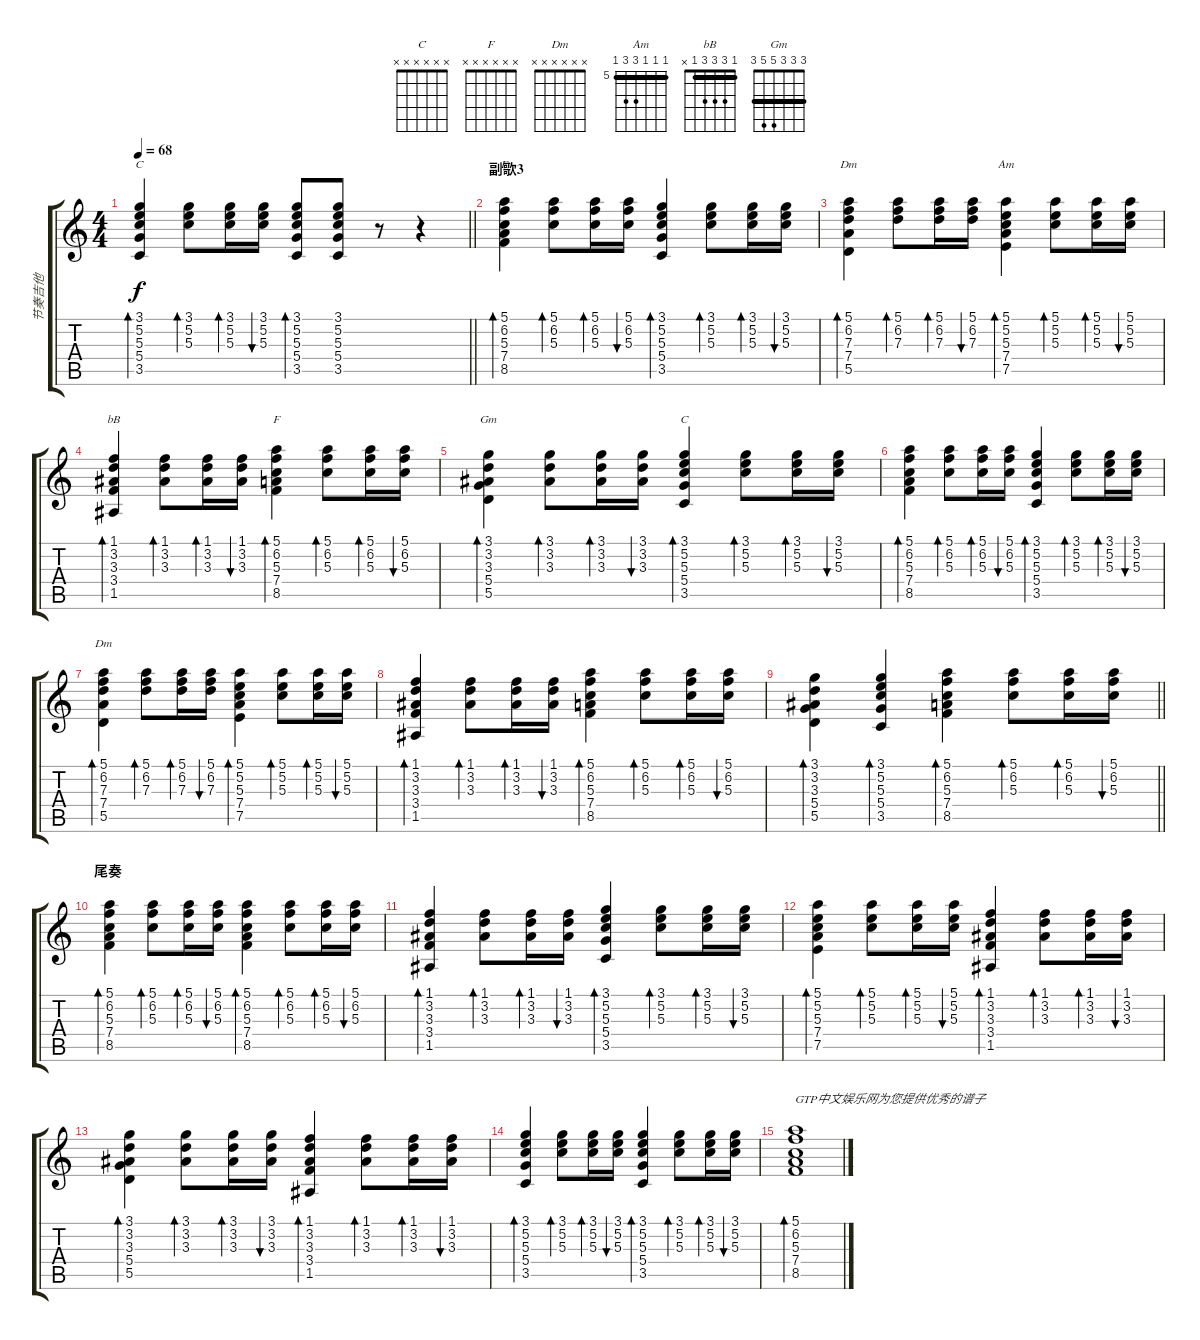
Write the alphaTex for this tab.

\track ("节奏吉他" "节奏吉他") {instrument acousticguitarsteel}
\staff {score tabs}
\tuning (E4 B3 G3 D3 A2 E2) {hide}
\chord ("C" 3 5 5 5 3 x) {barre 3}
\chord ("F" 5 6 5 7 8 x) {firstfret 5 barre 5}
\chord ("Dm" 5 6 7 7 5 x) {firstfret 5 barre 5}
\chord ("Am" 5 5 5 7 7 5) {firstfret 5 barre 5}
\chord ("bB" 1 3 3 3 1 x) {barre 1}
\chord ("F" x x x x x x)
\chord ("Gm" 3 3 3 5 5 3) {barre 3}
\chord ("C" x x x x x x)
\chord ("Dm" x x x x x x)
\ts (4 4)
\tempo 68
\clef g2
\barLineRight lightlight
\ks c
(3.1 5.2 5.3 5.4 3.5).4{bd 30 ch "C" dy f} (3.1 5.2 5.3).8{bd 30} (3.1 5.2 5.3).16{bd 60} (3.1 5.2 5.3).16{bu 30} (3.1 5.2 5.3 5.4 3.5).8{bd 60} (3.1 5.2 5.3 5.4 3.5).8 r.8 r.4 |
\section ("" "副歌3")
(5.1 6.2 5.3 7.4 8.5).4{bd 30 ch "F"} (5.1 6.2 5.3).8{bd 30} (5.1 6.2 5.3).16{bd 60} (5.1 6.2 5.3).16{bu 30} (3.1 5.2 5.3 5.4 3.5).4{bd 30} (3.1 5.2 5.3).8{bd 30} (3.1 5.2 5.3).16{bd 60} (3.1 5.2 5.3).16{bu 30} |
(5.1 6.2 7.3 7.4 5.5).4{bd 30 ch "Dm"} (5.1 6.2 7.3).8{bd 30} (5.1 6.2 7.3).16{bd 60} (5.1 6.2 7.3).16{bu 30} (5.1 5.2 5.3 7.4 7.5).4{bd 30 ch "Am"} (5.1 5.2 5.3).8{bd 30} (5.1 5.2 5.3).16{bd 60} (5.1 5.2 5.3).16{bu 30} |
(1.1 3.2 3.3 3.4 1.5).4{bd 30 ch "bB"} (1.1 3.2 3.3).8{bd 30} (1.1 3.2 3.3).16{bd 60} (1.1 3.2 3.3).16{bu 30} (5.1 6.2 5.3 7.4 8.5).4{bd 30 ch "F"} (5.1 6.2 5.3).8{bd 30} (5.1 6.2 5.3).16{bd 60} (5.1 6.2 5.3).16{bu 30} |
(3.1 3.2 3.3 5.4 5.5).4{bd 30 ch "Gm"} (3.1 3.2 3.3).8{bd 30} (3.1 3.2 3.3).16{bd 60} (3.1 3.2 3.3).16{bu 30} (3.1 5.2 5.3 5.4 3.5).4{bd 30 ch "C"} (3.1 5.2 5.3).8{bd 30} (3.1 5.2 5.3).16{bd 60} (3.1 5.2 5.3).16{bu 30} |
(5.1 6.2 5.3 7.4 8.5).4{bd 30} (5.1 6.2 5.3).8{bd 30} (5.1 6.2 5.3).16{bd 60} (5.1 6.2 5.3).16{bu 30} (3.1 5.2 5.3 5.4 3.5).4{bd 30} (3.1 5.2 5.3).8{bd 30} (3.1 5.2 5.3).16{bd 60} (3.1 5.2 5.3).16{bu 30} |
(5.1 6.2 7.3 7.4 5.5).4{bd 30 ch "Dm"} (5.1 6.2 7.3).8{bd 30} (5.1 6.2 7.3).16{bd 60} (5.1 6.2 7.3).16{bu 30} (5.1 5.2 5.3 7.4 7.5).4{bd 30} (5.1 5.2 5.3).8{bd 30} (5.1 5.2 5.3).16{bd 60} (5.1 5.2 5.3).16{bu 30} |
(1.1 3.2 3.3 3.4 1.5).4{bd 30} (1.1 3.2 3.3).8{bd 30} (1.1 3.2 3.3).16{bd 60} (1.1 3.2 3.3).16{bu 30} (5.1 6.2 5.3 7.4 8.5).4{bd 30} (5.1 6.2 5.3).8{bd 30} (5.1 6.2 5.3).16{bd 60} (5.1 6.2 5.3).16{bu 30} |
\barLineRight lightlight
(3.1 3.2 3.3 5.4 5.5).4{bd 30} (3.1 5.2 5.3 5.4 3.5).4{bd 30} (5.1 6.2 5.3 7.4 8.5).4{bd 30} (5.1 6.2 5.3).8{bd 30} (5.1 6.2 5.3).16{bd 60} (5.1 6.2 5.3).16{bu 30} |
\section ("" "尾奏")
(5.1 6.2 5.3 7.4 8.5).4{bd 30} (5.1 6.2 5.3).8{bd 30} (5.1 6.2 5.3).16{bd 60} (5.1 6.2 5.3).16{bu 30} (5.1 6.2 5.3 7.4 8.5).4{bd 30} (5.1 6.2 5.3).8{bd 30} (5.1 6.2 5.3).16{bd 60} (5.1 6.2 5.3).16{bu 30} |
(1.1 3.2 3.3 3.4 1.5).4{bd 30} (1.1 3.2 3.3).8{bd 30} (1.1 3.2 3.3).16{bd 60} (1.1 3.2 3.3).16{bu 30} (3.1 5.2 5.3 5.4 3.5).4{bd 30} (3.1 5.2 5.3).8{bd 30} (3.1 5.2 5.3).16{bd 60} (3.1 5.2 5.3).16{bu 30} |
(5.1 5.2 5.3 7.4 7.5).4{bd 30} (5.1 5.2 5.3).8{bd 30} (5.1 5.2 5.3).16{bd 60} (5.1 5.2 5.3).16{bu 30} (1.1 3.2 3.3 3.4 1.5).4{bd 30} (1.1 3.2 3.3).8{bd 30} (1.1 3.2 3.3).16{bd 60} (1.1 3.2 3.3).16{bu 30} |
(3.1 3.2 3.3 5.4 5.5).4{bd 30} (3.1 3.2 3.3).8{bd 30} (3.1 3.2 3.3).16{bd 60} (3.1 3.2 3.3).16{bu 30} (1.1 3.2 3.3 3.4 1.5).4{bd 30} (1.1 3.2 3.3).8{bd 30} (1.1 3.2 3.3).16{bd 60} (1.1 3.2 3.3).16{bu 30} |
(3.1 5.2 5.3 5.4 3.5).4{bd 30} (3.1 5.2 5.3).8{bd 30} (3.1 5.2 5.3).16{bd 60} (3.1 5.2 5.3).16{bu 30} (3.1 5.2 5.3 5.4 3.5).4{bd 30} (3.1 5.2 5.3).8{bd 30} (3.1 5.2 5.3).16{bd 60} (3.1 5.2 5.3).16{bu 30} |
(5.1 6.2 5.3 7.4 8.5).1{bd 30 txt "GTP中文娱乐网为您提供优秀的谱子"}
